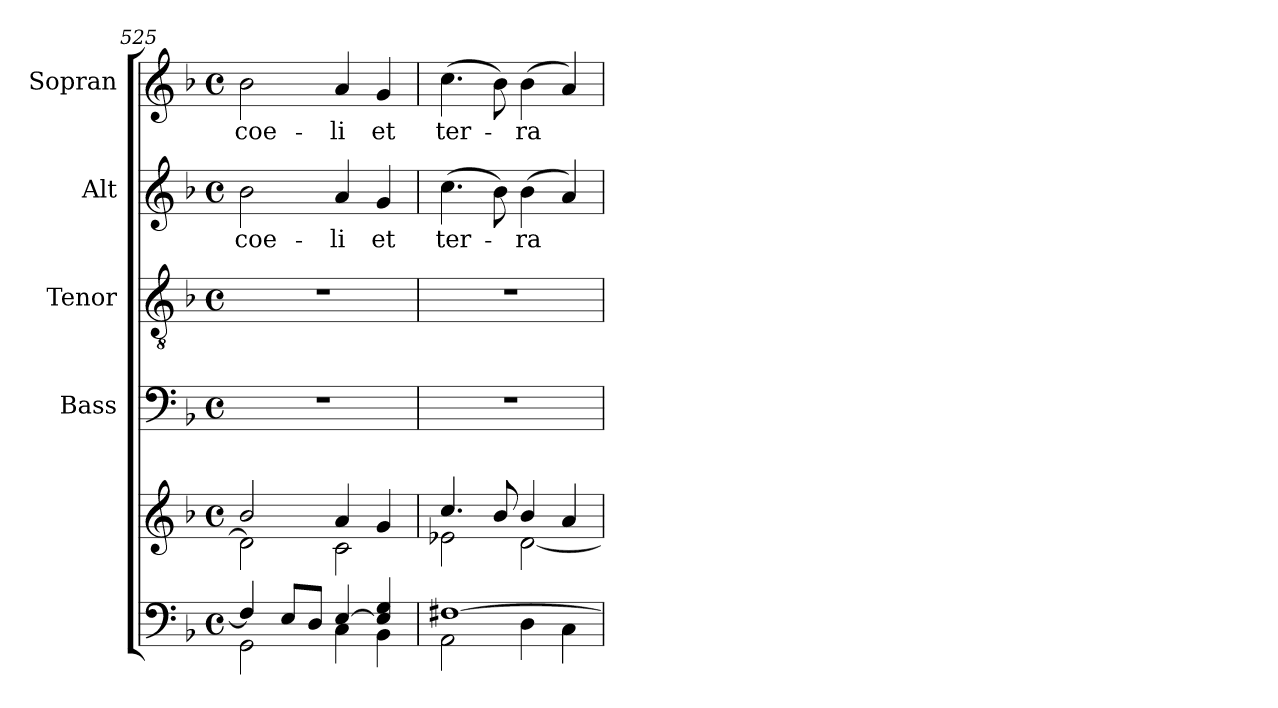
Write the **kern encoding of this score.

**kern	**kern	**kern	**kern	**kern	**text	**kern	**text
*part5	*part5	*part4	*part3	*part2	*part2	*part1	*part1
*staff6	*staff5	*staff4	*staff3	*staff2	*staff2	*staff1	*staff1
*	*	*I"Bass	*I"Tenor	*I"Alt	*	*I"Sopran	*
*	*	*I'B.	*I'T.	*I'A.	*	*I'S.	*
*clefF4	*clefG2	*clefF4	*clefGv2	*clefG2	*	*clefG2	*
*k[b-]	*k[b-]	*k[b-]	*k[b-]	*k[b-]	*	*k[b-]	*
*F:	*F:	*F:	*F:	*F:	*	*F:	*
*M4/4	*M4/4	*M4/4	*M4/4	*M4/4	*	*M4/4	*
*met(c)	*met(c)	*met(c)	*met(c)	*met(c)	*	*met(c)	*
=525	=525	=525	=525	=525	=525	=525	=525
*^	*^	*	*	*	*	*	*
!	!	!	!	!	!	!	!LO:LY:b	!	!LO:LY:b
4F/]	2GG\	2b-/	2d\]	1r	1r	2b-\	coe-	2b-\	coe-
8E/L	.	.	.	.	.	.	.	.	.
8D/J	.	.	.	.	.	.	.	.	.
!	!	!	!	!	!	!	!LO:LY:b	!	!LO:LY:b
[>4E/	4C\	4a/	2c\	.	.	4a/	-li	4a/	-li
!	!	!	!	!	!	!	!LO:LY:b	!	!LO:LY:b
4E/] 4G/	4BB-\	4g/	.	.	.	4g/	et	4g/	et
=526	=526	=526	=526	=526	=526	=526	=526	=526	=526
!	!	!	!	!	!	!	!LO:LY:b	!	!LO:LY:b
[>1F#X	2AA\	4.cc/	2e-X\	1r	1r	(>4.cc\	ter-	(>4.cc\	ter-
.	.	8b-/	.	.	.	8b-\)	.	8b-\)	.
!	!	!	!	!	!	!	!LO:LY:b	!	!LO:LY:b
.	4D\	4b-/	[<2d\	.	.	(>4b-\	-ra	(>4b-\	-ra
.	4C\	4a/	.	.	.	4a/)	.	4a/)	.
*v	*v	*	*	*	*	*	*	*	*
*	*v	*v	*	*	*	*	*	*
=	=	=	=	=	=	=	=
*-	*-	*-	*-	*-	*-	*-	*-
